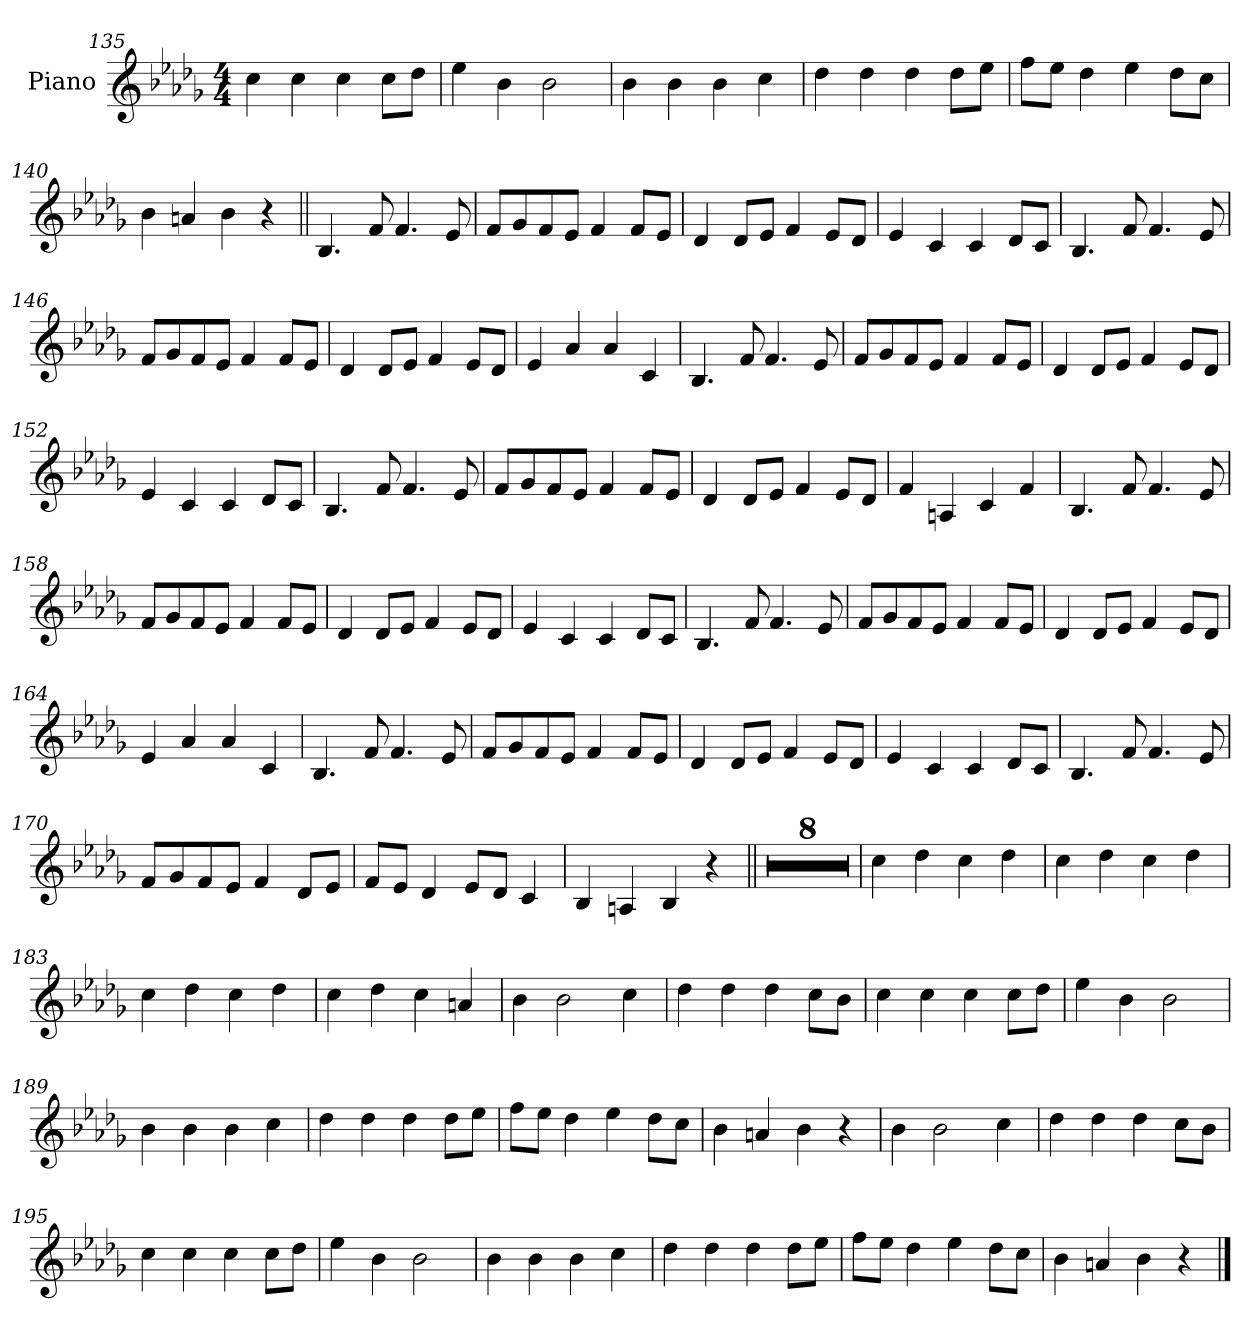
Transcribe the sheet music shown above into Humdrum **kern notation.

**kern
*part1
*staff1
*I"Piano
*I'Pno.
*clefG2
*k[b-e-a-d-g-]
*M4/4
=135
4cc
4cc
4cc
8ccL
8dd-J
=136
4ee-
4b-
2b-
=137
4b-
4b-
4b-
4cc
=138
4dd-
4dd-
4dd-
8dd-L
8ee-J
=139
8ffL
8ee-J
4dd-
4ee-
8dd-L
8ccJ
=140
4b-
4an
4b-
4r
=141||
4.B-!
8f!
4.f!
8e-!
=142
8f!L
8g-!
8f!
8e-!J
4f!
8f!L
8e-!J
=143
4d-!
8d-!L
8e-!J
4f!
8e-!L
8d-!J
=144
4e-!
4c!
4c!
8d-!L
8c!J
=145
4.B-!
8f!
4.f!
8e-!
=146
8f!L
8g-!
8f!
8e-!J
4f!
8f!L
8e-!J
=147
4d-!
8d-!L
8e-!J
4f!
8e-!L
8d-!J
=148
4e-!
4a-!
4a-!
4c!
=149
4.B-!
8f!
4.f!
8e-!
=150
8f!L
8g-!
8f!
8e-!J
4f!
8f!L
8e-!J
=151
4d-!
8d-!L
8e-!J
4f!
8e-!L
8d-!J
=152
4e-!
4c!
4c!
8d-!L
8c!J
=153
4.B-!
8f!
4.f!
8e-!
=154
8f!L
8g-!
8f!
8e-!J
4f!
8f!L
8e-!J
=155
4d-!
8d-!L
8e-!J
4f!
8e-!L
8d-!J
=156
4f!
4An!
4c!
4f!
=157
4.B-!
8f!
4.f!
8e-!
=158
8f!L
8g-!
8f!
8e-!J
4f!
8f!L
8e-!J
=159
4d-!
8d-!L
8e-!J
4f!
8e-!L
8d-!J
=160
4e-!
4c!
4c!
8d-!L
8c!J
=161
4.B-!
8f!
4.f!
8e-!
=162
8f!L
8g-!
8f!
8e-!J
4f!
8f!L
8e-!J
=163
4d-!
8d-!L
8e-!J
4f!
8e-!L
8d-!J
=164
4e-!
4a-!
4a-!
4c!
=165
4.B-!
8f!
4.f!
8e-!
=166
8f!L
8g-!
8f!
8e-!J
4f!
8f!L
8e-!J
=167
4d-!
8d-!L
8e-!J
4f!
8e-!L
8d-!J
=168
4e-!
4c!
4c!
8d-!L
8c!J
=169
4.B-!
8f!
4.f!
8e-!
=170
8f!L
8g-!
8f!
8e-!J
4f!
8d-!L
8e-!J
=171
8f!L
8e-!J
4d-!
8e-!L
8d-!J
4c!
=172
4B-!
4An!
4B-!
4r
=173||
1r
=174
1r
=175
1r
=176
1r
=177
1r
=178
1r
=179
1r
=180
1r
=181
4cc!
4dd-!
4cc!
4dd-!
=182
4cc!
4dd-!
4cc!
4dd-!
=183
4cc!
4dd-!
4cc!
4dd-!
=184
4cc!
4dd-!
4cc!
4an!
=185
4b-
2b-
4cc
=186
4dd-
4dd-
4dd-
8ccL
8b-J
=187
4cc
4cc
4cc
8ccL
8dd-J
=188
4ee-
4b-
2b-
=189
4b-
4b-
4b-
4cc
=190
4dd-
4dd-
4dd-
8dd-L
8ee-J
=191
8ffL
8ee-J
4dd-
4ee-
8dd-L
8ccJ
=192
4b-
4an
4b-
4r
=193
4b-
2b-
4cc
=194
4dd-
4dd-
4dd-
8ccL
8b-J
=195
4cc
4cc
4cc
8ccL
8dd-J
=196
4ee-
4b-
2b-
=197
4b-
4b-
4b-
4cc
=198
4dd-
4dd-
4dd-
8dd-L
8ee-J
=199
8ffL
8ee-J
4dd-
4ee-
8dd-L
8ccJ
=200
4b-
4an
4b-
4r
==
*-
